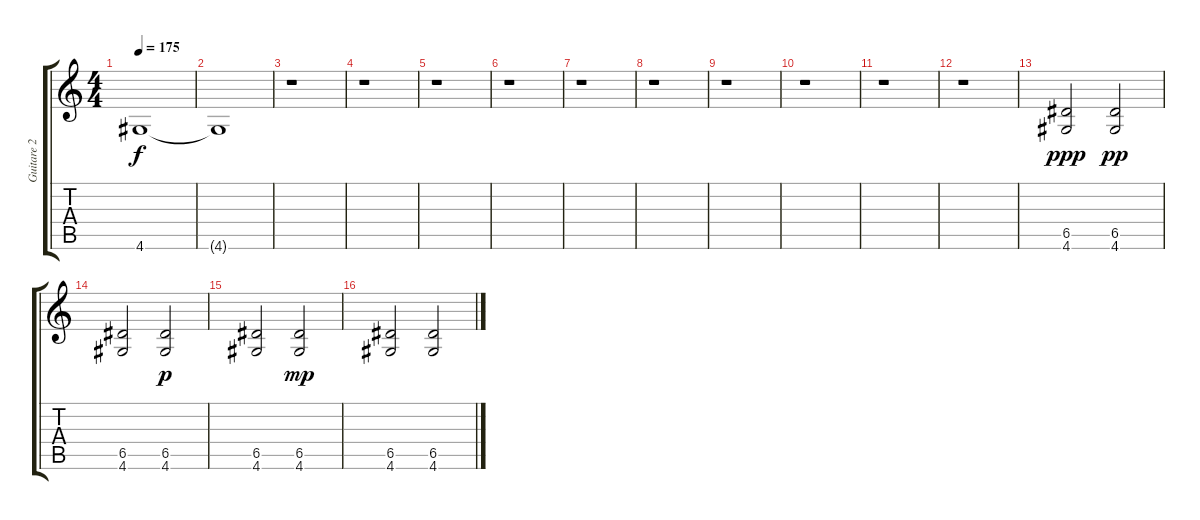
\track ("Guitare 2" "Guitare 2") {instrument distortionguitar}
\staff {score tabs}
\tuning (E4 B3 G3 D3 A2 E2) {hide}
\ts (4 4)
\tempo 175
\clef g2
\ks c
4.6{t}.1{dy f} |
4.6{t}.1 |
r.1 |
r.1 |
r.1 |
r.1 |
r.1 |
r.1 |
r.1 |
r.1 |
r.1 |
r.1 |
(6.5 4.6).2{dy ppp} (6.5 4.6).2{dy pp} |
(6.5 4.6).2 (6.5 4.6).2{dy p} |
(6.5 4.6).2 (6.5 4.6).2{dy mp} |
(6.5 4.6).2 (6.5 4.6).2
